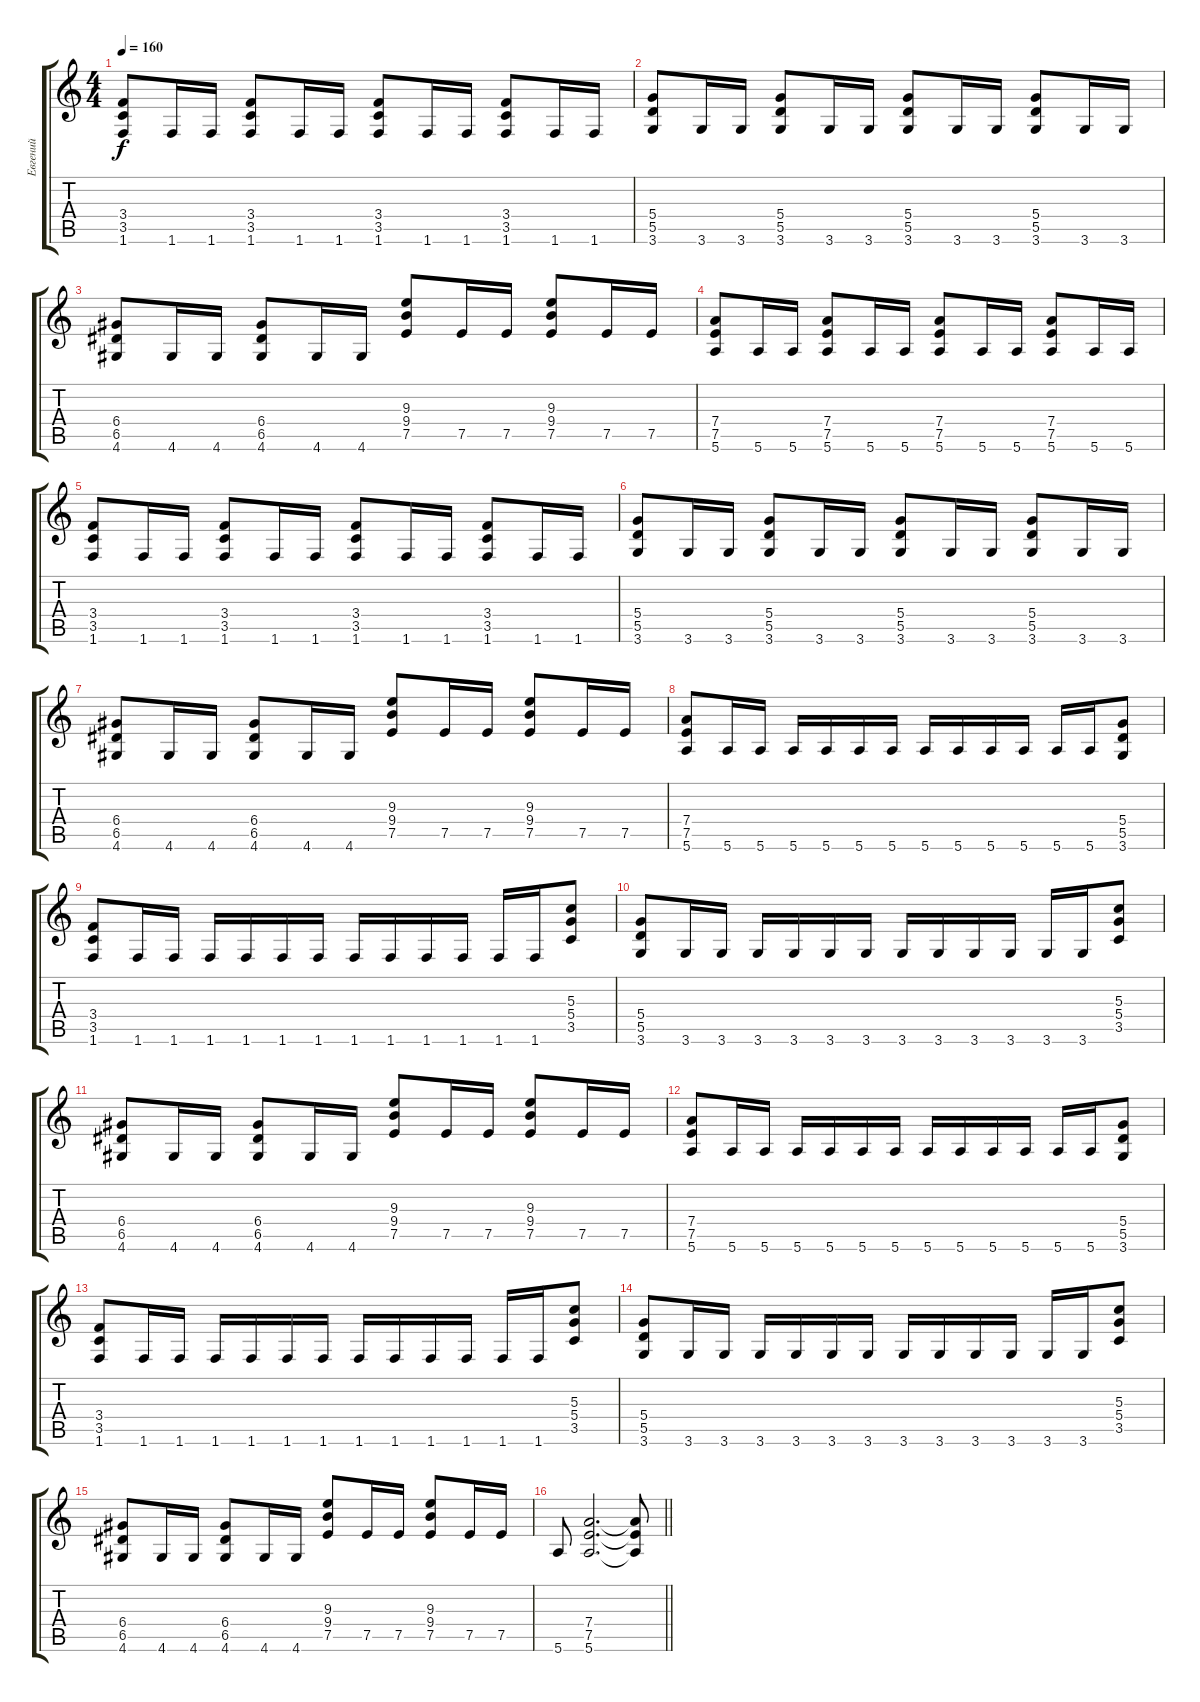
\track ("Евгений" "Евгений") {instrument distortionguitar}
\staff {score tabs}
\tuning (E4 B3 G3 D3 A2 E2) {hide}
\ts (4 4)
\tempo 160
\clef g2
\ks c
(3.4 3.5 1.6).8{dy f} 1.6.16 1.6.16 (3.4 3.5 1.6).8 1.6.16 1.6.16 (3.4 3.5 1.6).8 1.6.16 1.6.16 (3.4 3.5 1.6).8 1.6.16 1.6.16 |
(5.4 5.5 3.6).8 3.6.16 3.6.16 (5.4 5.5 3.6).8 3.6.16 3.6.16 (5.4 5.5 3.6).8 3.6.16 3.6.16 (5.4 5.5 3.6).8 3.6.16 3.6.16 |
(6.4 6.5 4.6).8 4.6.16 4.6.16 (6.4 6.5 4.6).8 4.6.16 4.6.16 (9.3 9.4 7.5).8 7.5.16 7.5.16 (9.3 9.4 7.5).8 7.5.16 7.5.16 |
(7.4 7.5 5.6).8 5.6.16 5.6.16 (7.4 7.5 5.6).8 5.6.16 5.6.16 (7.4 7.5 5.6).8 5.6.16 5.6.16 (7.4 7.5 5.6).8 5.6.16 5.6.16 |
(3.4 3.5 1.6).8 1.6.16 1.6.16 (3.4 3.5 1.6).8 1.6.16 1.6.16 (3.4 3.5 1.6).8 1.6.16 1.6.16 (3.4 3.5 1.6).8 1.6.16 1.6.16 |
(5.4 5.5 3.6).8 3.6.16 3.6.16 (5.4 5.5 3.6).8 3.6.16 3.6.16 (5.4 5.5 3.6).8 3.6.16 3.6.16 (5.4 5.5 3.6).8 3.6.16 3.6.16 |
(6.4 6.5 4.6).8 4.6.16 4.6.16 (6.4 6.5 4.6).8 4.6.16 4.6.16 (9.3 9.4 7.5).8 7.5.16 7.5.16 (9.3 9.4 7.5).8 7.5.16 7.5.16 |
(7.4 7.5 5.6).8 5.6.16 5.6.16 5.6.16 5.6.16 5.6.16 5.6.16 5.6.16 5.6.16 5.6.16 5.6.16 5.6.16 5.6.16 (5.4 5.5 3.6).8 |
(3.4 3.5 1.6).8 1.6.16 1.6.16 1.6.16 1.6.16 1.6.16 1.6.16 1.6.16 1.6.16 1.6.16 1.6.16 1.6.16 1.6.16 (5.3 5.4 3.5).8 |
(5.4 5.5 3.6).8 3.6.16 3.6.16 3.6.16 3.6.16 3.6.16 3.6.16 3.6.16 3.6.16 3.6.16 3.6.16 3.6.16 3.6.16 (5.3 5.4 3.5).8 |
(6.4 6.5 4.6).8 4.6.16 4.6.16 (6.4 6.5 4.6).8 4.6.16 4.6.16 (9.3 9.4 7.5).8 7.5.16 7.5.16 (9.3 9.4 7.5).8 7.5.16 7.5.16 |
(7.4 7.5 5.6).8 5.6.16 5.6.16 5.6.16 5.6.16 5.6.16 5.6.16 5.6.16 5.6.16 5.6.16 5.6.16 5.6.16 5.6.16 (5.4 5.5 3.6).8 |
(3.4 3.5 1.6).8 1.6.16 1.6.16 1.6.16 1.6.16 1.6.16 1.6.16 1.6.16 1.6.16 1.6.16 1.6.16 1.6.16 1.6.16 (5.3 5.4 3.5).8 |
(5.4 5.5 3.6).8 3.6.16 3.6.16 3.6.16 3.6.16 3.6.16 3.6.16 3.6.16 3.6.16 3.6.16 3.6.16 3.6.16 3.6.16 (5.3 5.4 3.5).8 |
(6.4 6.5 4.6).8 4.6.16 4.6.16 (6.4 6.5 4.6).8 4.6.16 4.6.16 (9.3 9.4 7.5).8 7.5.16 7.5.16 (9.3 9.4 7.5).8 7.5.16 7.5.16 |
\barLineRight lightlight
5.6.8 (7.4 7.5 5.6).2{d} (7.4{t} 7.5{t} 5.6{t}).8
